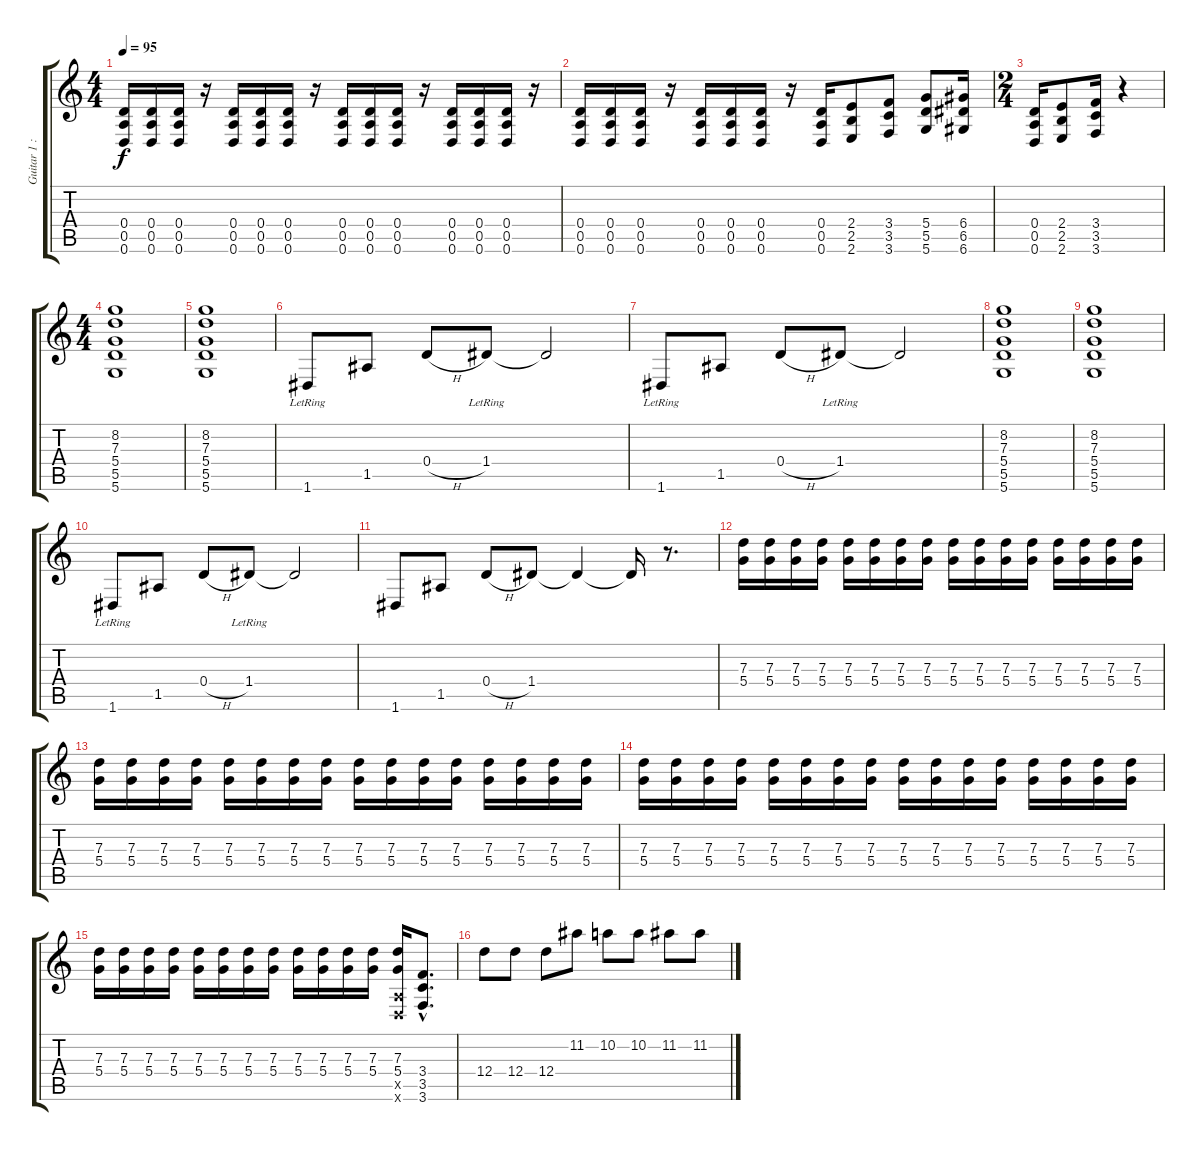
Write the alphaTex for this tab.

\track ("Guitar 1 : Justin Beck" "Guitar 1 :") {instrument distortionguitar}
\staff {score tabs}
\tuning (E4 B3 G3 D3 A2 D2) {hide}
\ts (4 4)
\tempo 95
\clef g2
\ks c
(0.4 0.5 0.6).16{dy f} (0.4 0.5 0.6).16 (0.4 0.5 0.6).16 r.16 (0.4 0.5 0.6).16 (0.4 0.5 0.6).16 (0.4 0.5 0.6).16 r.16 (0.4 0.5 0.6).16 (0.4 0.5 0.6).16 (0.4 0.5 0.6).16 r.16 (0.4 0.5 0.6).16 (0.4 0.5 0.6).16 (0.4 0.5 0.6).16 r.16 |
(0.4 0.5 0.6).16 (0.4 0.5 0.6).16 (0.4 0.5 0.6).16 r.16 (0.4 0.5 0.6).16 (0.4 0.5 0.6).16 (0.4 0.5 0.6).16 r.16 (0.4 0.5 0.6).16 (2.4 2.5 2.6).8 (3.4 3.5 3.6).8 (5.4 5.5 5.6).8 (6.4 6.5 6.6).16 |
\ts (2 4)
(0.4 0.5 0.6).16 (2.4 2.5 2.6).8 (3.4 3.5 3.6).16 r.4 |
\ts (4 4)
(8.2 7.3 5.4 5.5 5.6).1{instrument overdrivenguitar} |
(8.2 7.3 5.4 5.5 5.6).1 |
1.6{lr}.8 1.5.8 0.4{h}.8 1.4{lr}.8 1.4{t}.2 |
1.6{lr}.8 1.5.8 0.4{h}.8 1.4{lr}.8 1.4{t}.2 |
(8.2 7.3 5.4 5.5 5.6).1{instrument overdrivenguitar} |
(8.2 7.3 5.4 5.5 5.6).1 |
1.6{lr}.8 1.5.8 0.4{h}.8 1.4{lr}.8 1.4{t}.2 |
1.6.8 1.5.8 0.4{h}.8 1.4.8 1.4{t}.4 1.4{t}.16 r.8{d} |
(7.3 5.4).16{instrument distortionguitar} (7.3 5.4).16 (7.3 5.4).16 (7.3 5.4).16 (7.3 5.4).16 (7.3 5.4).16 (7.3 5.4).16 (7.3 5.4).16 (7.3 5.4).16 (7.3 5.4).16 (7.3 5.4).16 (7.3 5.4).16 (7.3 5.4).16 (7.3 5.4).16 (7.3 5.4).16 (7.3 5.4).16 |
(7.3 5.4).16 (7.3 5.4).16 (7.3 5.4).16 (7.3 5.4).16 (7.3 5.4).16 (7.3 5.4).16 (7.3 5.4).16 (7.3 5.4).16 (7.3 5.4).16 (7.3 5.4).16 (7.3 5.4).16 (7.3 5.4).16 (7.3 5.4).16 (7.3 5.4).16 (7.3 5.4).16 (7.3 5.4).16 |
(7.3 5.4).16 (7.3 5.4).16 (7.3 5.4).16 (7.3 5.4).16 (7.3 5.4).16 (7.3 5.4).16 (7.3 5.4).16 (7.3 5.4).16 (7.3 5.4).16 (7.3 5.4).16 (7.3 5.4).16 (7.3 5.4).16 (7.3 5.4).16 (7.3 5.4).16 (7.3 5.4).16 (7.3 5.4).16 |
(7.3 5.4).16 (7.3 5.4).16 (7.3 5.4).16 (7.3 5.4).16 (7.3 5.4).16 (7.3 5.4).16 (7.3 5.4).16 (7.3 5.4).16 (7.3 5.4).16 (7.3 5.4).16 (7.3 5.4).16 (7.3 5.4).16 (7.3 5.4 0.5{x} 0.6{x}).16 (3.4{hac} 3.5{hac} 3.6{hac}).8{d} |
12.4.8{instrument overdrivenguitar} 12.4.8 12.4.8 11.2.8 10.2.8 10.2.8 11.2.8 11.2.8
